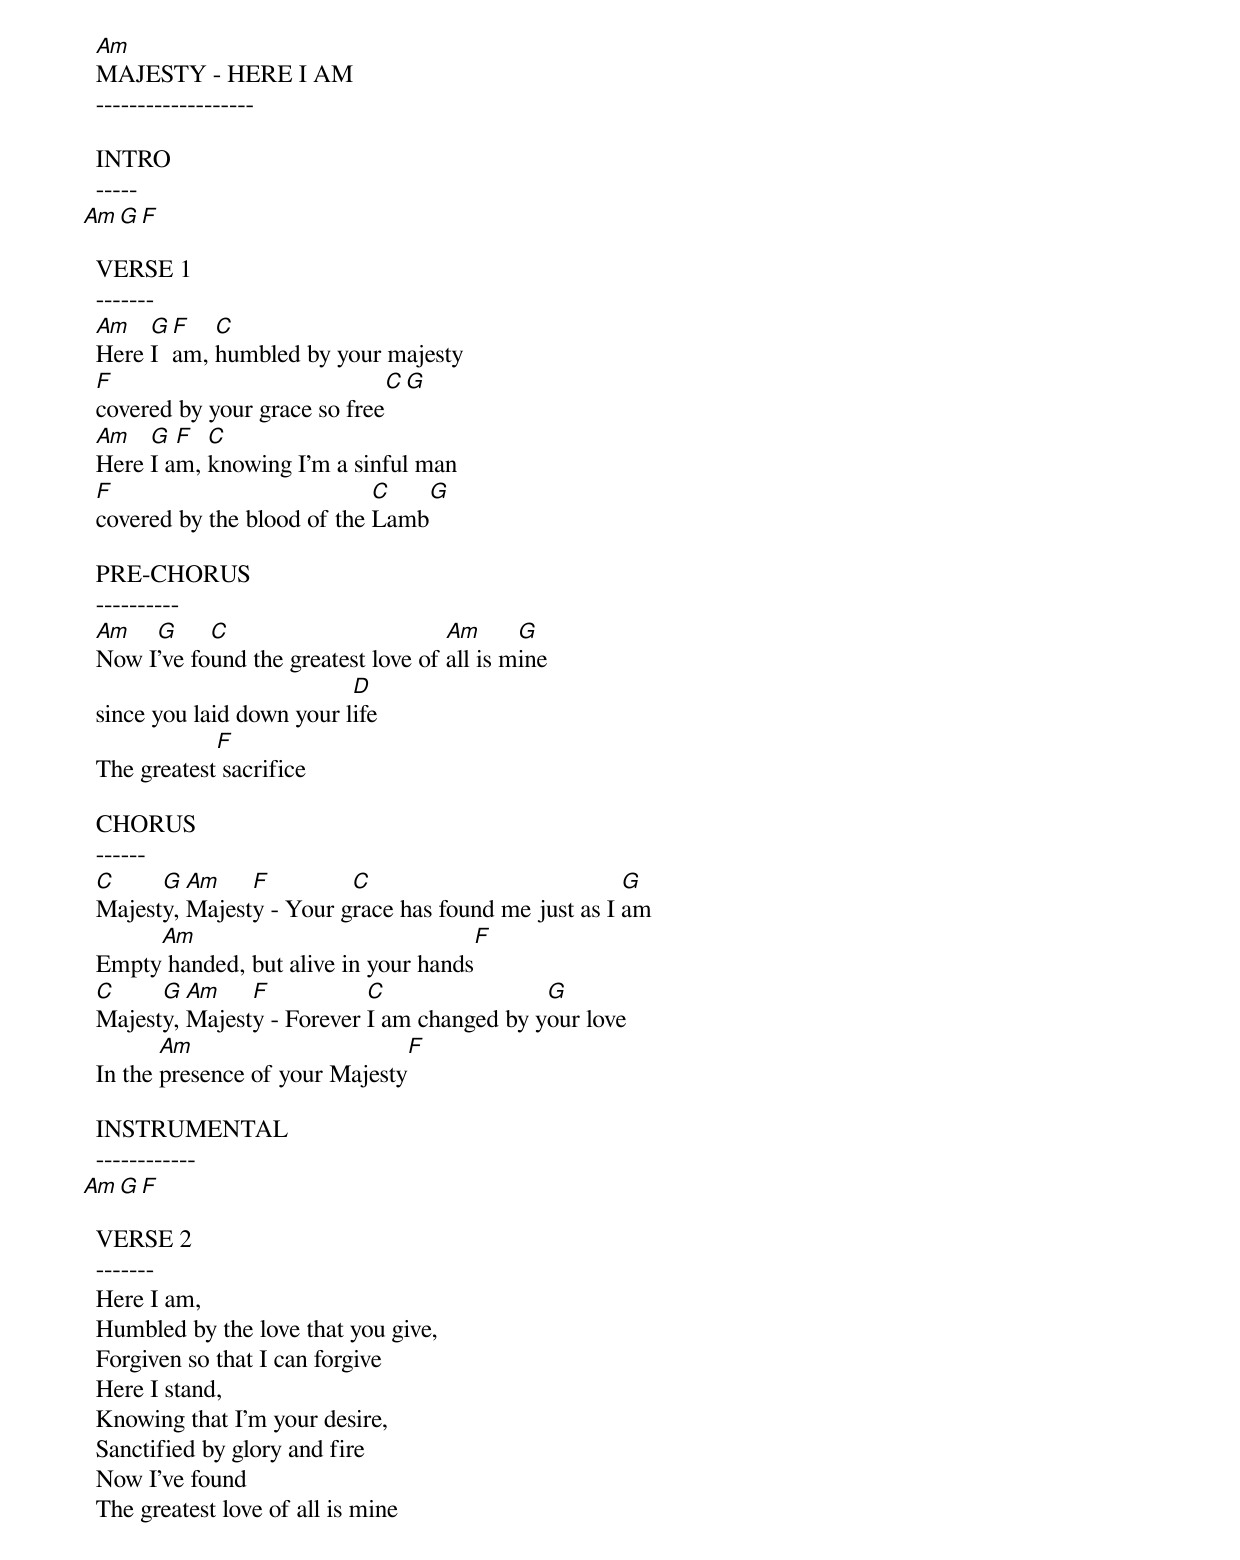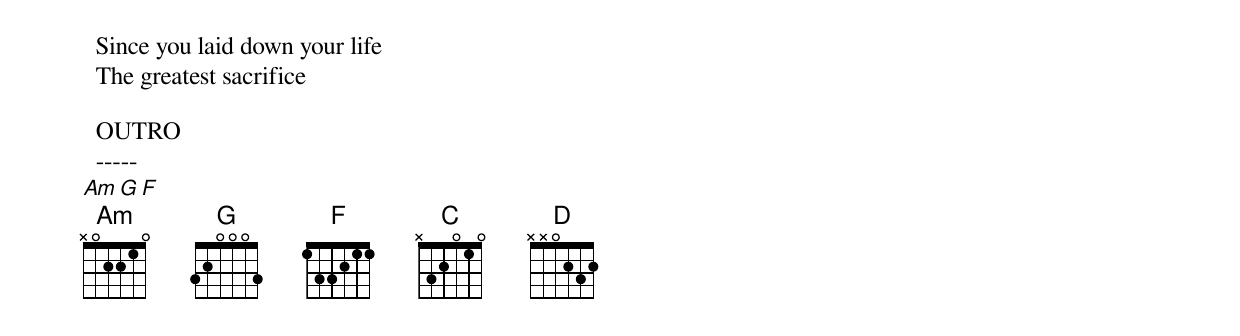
  Am
  MAJESTY - HERE I AM
  -------------------

  INTRO
  -----
  Am  G  F

  VERSE 1
  -------
  Am   G F   C
  Here I am, humbled by your majesty
  F                            C    G
  covered by your grace so free
  Am   G  F  C
  Here I am, knowing I'm a sinful man
  F                           C      G
  covered by the blood of the Lamb

  PRE-CHORUS
  ----------
  Am   G     C                        Am      G
  Now I've found the greatest love of all is mine
                            D
  since you laid down your life
              F
  The greatest sacrifice

  CHORUS
  ------
  C     G  Am    F         C                           G
  Majesty, Majesty - Your grace has found me just as I am
       Am                               F
  Empty handed, but alive in your hands
  C     G  Am    F           C                G
  Majesty, Majesty - Forever I am changed by your love
         Am                       F
  In the presence of your Majesty

  INSTRUMENTAL
  ------------
  Am  G  F

  VERSE 2
  -------
  Here I am,
  Humbled by the love that you give,
  Forgiven so that I can forgive
  Here I stand,
  Knowing that I'm your desire,
  Sanctified by glory and fire
  Now I've found
  The greatest love of all is mine
  Since you laid down your life
  The greatest sacrifice

  OUTRO
  -----
  Am  G  F
